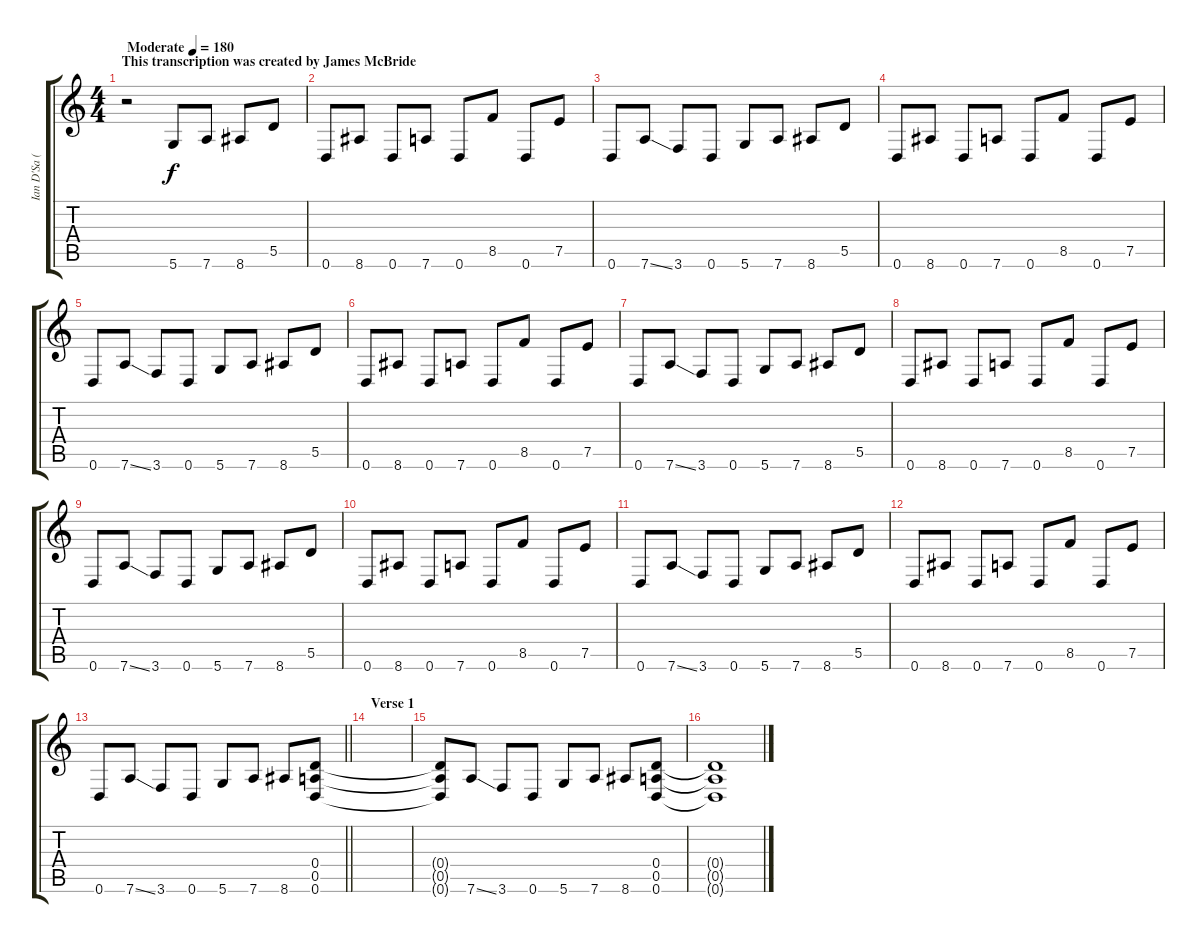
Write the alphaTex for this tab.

\track ("Ian D'Sa (Overdrive)" "Ian D'Sa (") {instrument distortionguitar}
\staff {score tabs}
\tuning (E4 B3 G3 D3 A2 D2) {hide}
\ts (4 4)
\section ("" "This transcription was created by James McBride")
\tempo (180 "Moderate")
\clef g2
\ks c
r.2{dy f instrument distortionguitar} 5.6.8 7.6.8 8.6.8 5.5.8 |
0.6.8 8.6.8 0.6.8 7.6.8 0.6.8 8.5.8 0.6.8 7.5.8 |
0.6.8 7.6{ss}.8 3.6.8 0.6.8 5.6.8 7.6.8 8.6.8 5.5.8 |
0.6.8 8.6.8 0.6.8 7.6.8 0.6.8 8.5.8 0.6.8 7.5.8 |
0.6.8 7.6{ss}.8 3.6.8 0.6.8 5.6.8 7.6.8 8.6.8 5.5.8 |
0.6.8 8.6.8 0.6.8 7.6.8 0.6.8 8.5.8 0.6.8 7.5.8 |
0.6.8 7.6{ss}.8 3.6.8 0.6.8 5.6.8 7.6.8 8.6.8 5.5.8 |
0.6.8 8.6.8 0.6.8 7.6.8 0.6.8 8.5.8 0.6.8 7.5.8 |
0.6.8 7.6{ss}.8 3.6.8 0.6.8 5.6.8 7.6.8 8.6.8 5.5.8 |
0.6.8 8.6.8 0.6.8 7.6.8 0.6.8 8.5.8 0.6.8 7.5.8 |
0.6.8 7.6{ss}.8 3.6.8 0.6.8 5.6.8 7.6.8 8.6.8 5.5.8 |
0.6.8 8.6.8 0.6.8 7.6.8 0.6.8 8.5.8 0.6.8 7.5.8 |
\barLineRight lightlight
0.6.8 7.6{ss}.8 3.6.8 0.6.8 5.6.8 7.6.8 8.6.8 (0.4 0.5 0.6).8 |
\section ("" "Verse 1")
|
(0.4{t} 0.5{t} 0.6{t}).8 7.6{ss}.8 3.6.8 0.6.8 5.6.8 7.6.8 8.6.8 (0.4 0.5 0.6).8 |
(0.4{t} 0.5{t} 0.6{t}).1
